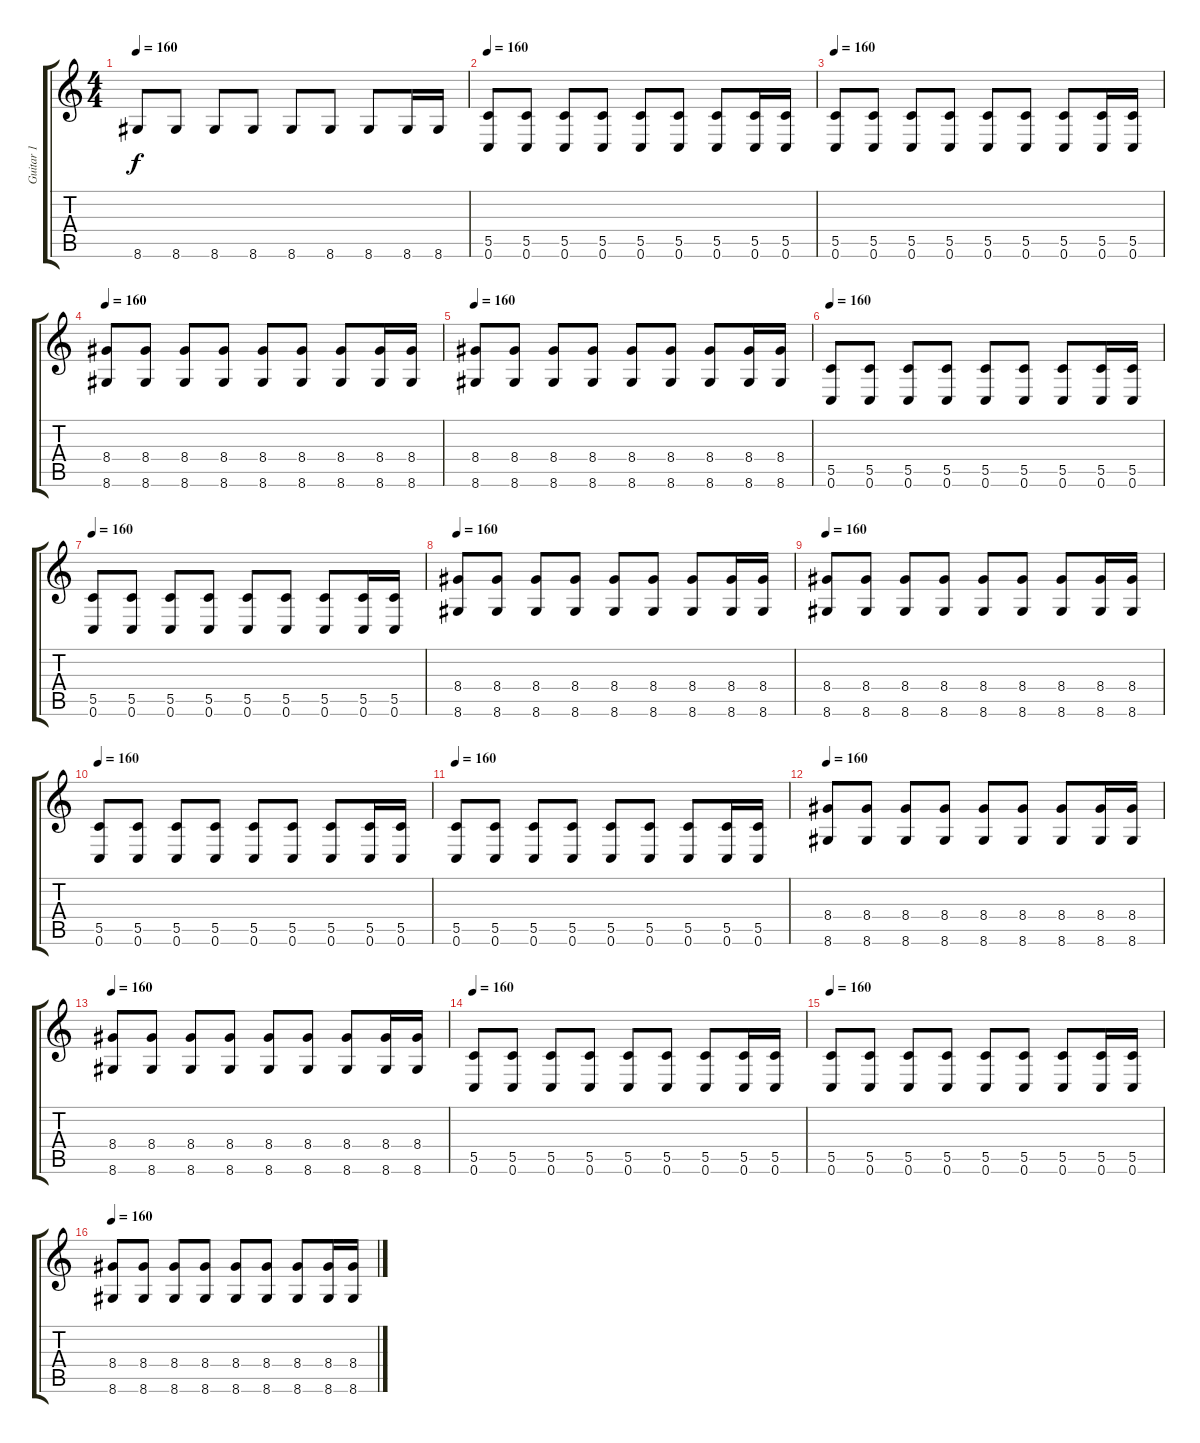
\track ("Guitar 1" "Guitar 1") {instrument distortionguitar}
\staff {score tabs}
\tuning (D4 A3 F3 C3 G2 C2) {hide}
\ts (4 4)
\tempo 160
\clef g2
\ks c
8.6.8{dy f} 8.6.8 8.6.8 8.6.8 8.6.8 8.6.8 8.6.8 8.6.16 8.6.16 |
\tempo 160
(5.5 0.6).8 (5.5 0.6).8 (5.5 0.6).8 (5.5 0.6).8 (5.5 0.6).8 (5.5 0.6).8 (5.5 0.6).8 (5.5 0.6).16 (5.5 0.6).16 |
\tempo 160
(5.5 0.6).8 (5.5 0.6).8 (5.5 0.6).8 (5.5 0.6).8 (5.5 0.6).8 (5.5 0.6).8 (5.5 0.6).8 (5.5 0.6).16 (5.5 0.6).16 |
\tempo 160
(8.4 8.6).8 (8.4 8.6).8 (8.4 8.6).8 (8.4 8.6).8 (8.4 8.6).8 (8.4 8.6).8 (8.4 8.6).8 (8.4 8.6).16 (8.4 8.6).16 |
\tempo 160
(8.4 8.6).8 (8.4 8.6).8 (8.4 8.6).8 (8.4 8.6).8 (8.4 8.6).8 (8.4 8.6).8 (8.4 8.6).8 (8.4 8.6).16 (8.4 8.6).16 |
\tempo 160
(5.5 0.6).8 (5.5 0.6).8 (5.5 0.6).8 (5.5 0.6).8 (5.5 0.6).8 (5.5 0.6).8 (5.5 0.6).8 (5.5 0.6).16 (5.5 0.6).16 |
\tempo 160
(5.5 0.6).8 (5.5 0.6).8 (5.5 0.6).8 (5.5 0.6).8 (5.5 0.6).8 (5.5 0.6).8 (5.5 0.6).8 (5.5 0.6).16 (5.5 0.6).16 |
\tempo 160
(8.4 8.6).8 (8.4 8.6).8 (8.4 8.6).8 (8.4 8.6).8 (8.4 8.6).8 (8.4 8.6).8 (8.4 8.6).8 (8.4 8.6).16 (8.4 8.6).16 |
\tempo 160
(8.4 8.6).8 (8.4 8.6).8 (8.4 8.6).8 (8.4 8.6).8 (8.4 8.6).8 (8.4 8.6).8 (8.4 8.6).8 (8.4 8.6).16 (8.4 8.6).16 |
\tempo 160
(5.5 0.6).8 (5.5 0.6).8 (5.5 0.6).8 (5.5 0.6).8 (5.5 0.6).8 (5.5 0.6).8 (5.5 0.6).8 (5.5 0.6).16 (5.5 0.6).16 |
\tempo 160
(5.5 0.6).8 (5.5 0.6).8 (5.5 0.6).8 (5.5 0.6).8 (5.5 0.6).8 (5.5 0.6).8 (5.5 0.6).8 (5.5 0.6).16 (5.5 0.6).16 |
\tempo 160
(8.4 8.6).8 (8.4 8.6).8 (8.4 8.6).8 (8.4 8.6).8 (8.4 8.6).8 (8.4 8.6).8 (8.4 8.6).8 (8.4 8.6).16 (8.4 8.6).16 |
\tempo 160
(8.4 8.6).8 (8.4 8.6).8 (8.4 8.6).8 (8.4 8.6).8 (8.4 8.6).8 (8.4 8.6).8 (8.4 8.6).8 (8.4 8.6).16 (8.4 8.6).16 |
\tempo 160
(5.5 0.6).8 (5.5 0.6).8 (5.5 0.6).8 (5.5 0.6).8 (5.5 0.6).8 (5.5 0.6).8 (5.5 0.6).8 (5.5 0.6).16 (5.5 0.6).16 |
\tempo 160
(5.5 0.6).8 (5.5 0.6).8 (5.5 0.6).8 (5.5 0.6).8 (5.5 0.6).8 (5.5 0.6).8 (5.5 0.6).8 (5.5 0.6).16 (5.5 0.6).16 |
\tempo 160
(8.4 8.6).8 (8.4 8.6).8 (8.4 8.6).8 (8.4 8.6).8 (8.4 8.6).8 (8.4 8.6).8 (8.4 8.6).8 (8.4 8.6).16 (8.4 8.6).16
